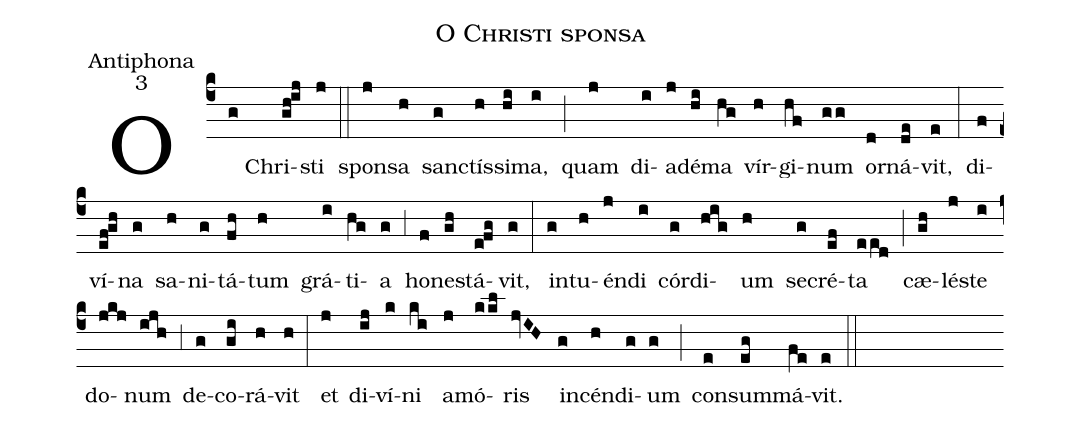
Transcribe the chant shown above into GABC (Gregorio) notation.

name:O Christi sponsa;
office-part:Antiphona;
mode:3;
%%
(c4) O(g) Chri(gh!ij)sti(j) (::)
spon(j)sa(h) san(g)ctís(h)si(hi)ma,(i) (;) quam(j) di(i)a(j)dé(hi)ma(hg) vír(h)gi(hf)num(gg) or(d)ná(de)vit,(e) (:)
di(f)ví(ef!gh)na(g) sa(h)ni(g)tá(fh)tum(h) grá(i)ti(hg)a(g) (,3) ho(f)ne(gh)stá(e!fg)vit,(g) (:)
in(g)tu(h)én(j)di(i) cór(g)di(hig)um(h) se(g)cré(ef)ta(eed) (;) cæ(gh)lé(j)ste(i) do(jkj)num(ijh) (,3) de(g)co(gi)rá(h)vit(h) (:)
et(j) di(ij)ví(k)ni(ki) a(j)mó(kkl)ris(jvIH) in(g)cén(h)di(g)um(g) (;) con(e)sum(eg)má(fe)vit.(e) (::)
